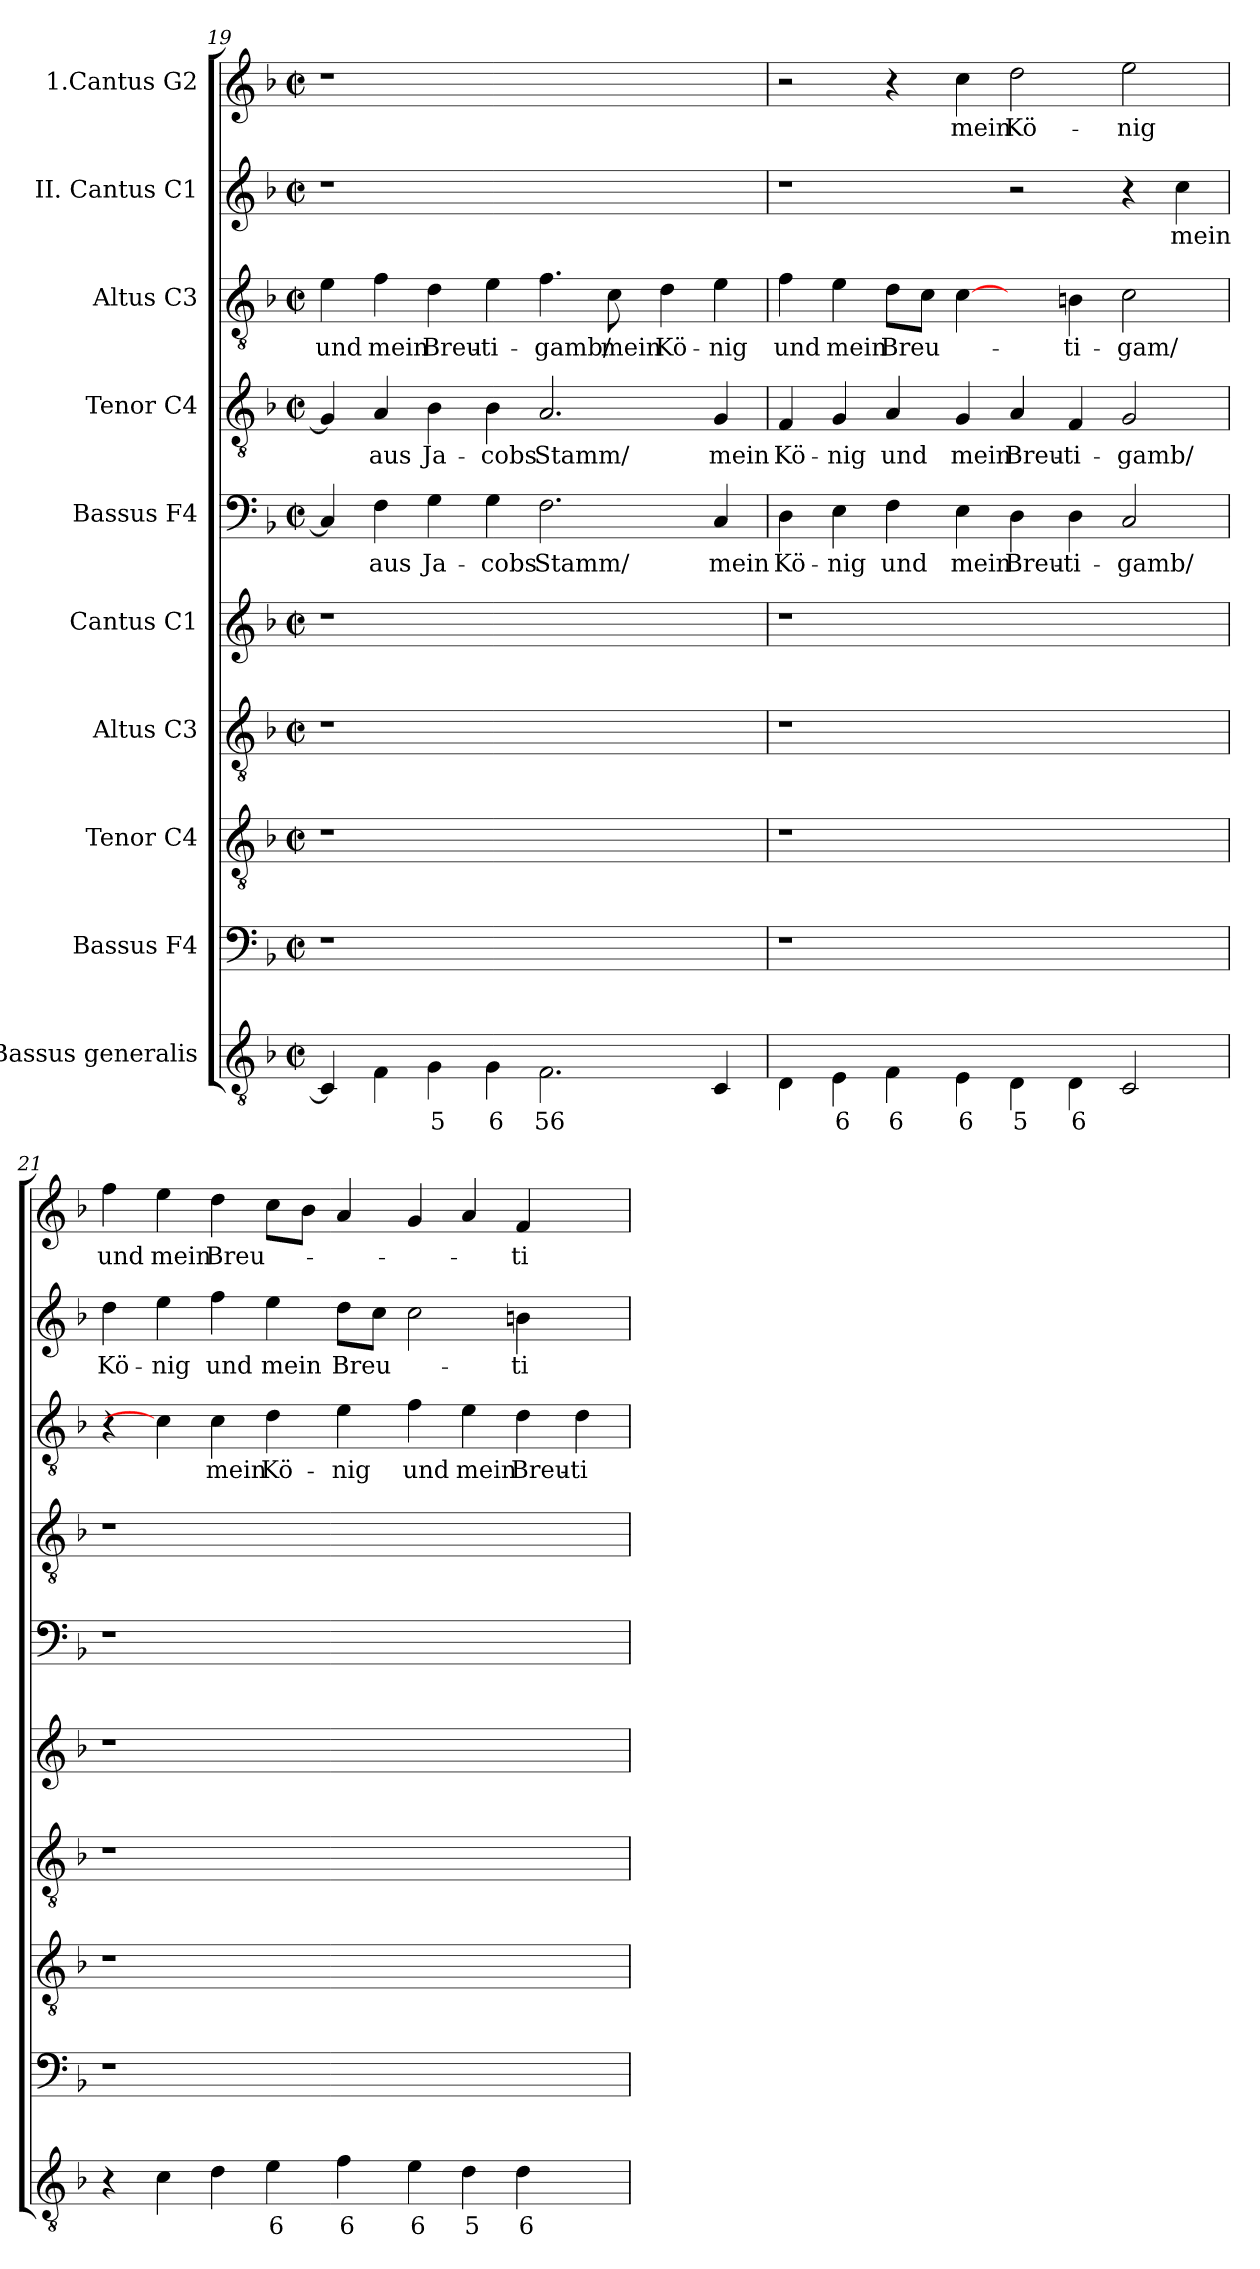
**kern	**text	**kern	**kern	**kern	**kern	**kern	**text	**kern	**text	**kern	**text	**kern	**text	**kern	**text
*part10	*part10	*part9	*part8	*part7	*part6	*part5	*part5	*part4	*part4	*part3	*part3	*part2	*part2	*part1	*part1
*staff10	*staff10	*staff9	*staff8	*staff7	*staff6	*staff5	*staff5	*staff4	*staff4	*staff3	*staff3	*staff2	*staff2	*staff1	*staff1
*I"Bassus  generalis	*	*I"Bassus F4	*I"Tenor C4	*I"Altus  C3	*I"Cantus C1	*I"Bassus F4	*	*I"Tenor C4	*	*I"Altus C3	*	*I"II. Cantus C1	*	*I"1.Cantus G2	*
!!LO:PB:g=z
*clefGv2	*	*clefF4	*clefGv2	*clefGv2	*clefG2	*clefF4	*	*clefGv2	*	*clefGv2	*	*clefG2	*	*clefG2	*
*k[b-]	*	*k[b-]	*k[b-]	*k[b-]	*k[b-]	*k[b-]	*	*k[b-]	*	*k[b-]	*	*k[b-]	*	*k[b-]	*
*F:	*	*F:	*F:	*F:	*F:	*F:	*	*F:	*	*F:	*	*F:	*	*F:	*
*M2/2	*	*M2/2	*M2/2	*M2/2	*M2/2	*M2/2	*	*M2/2	*	*M2/2	*	*M2/2	*	*M2/2	*
*met(c|)	*	*met(c|)	*met(c|)	*met(c|)	*met(c|)	*met(c|)	*	*met(c|)	*	*met(c|)	*	*met(c|)	*	*met(c|)	*
=19	=19	=19	=19	=19	=19	=19	=19	=19	=19	=19	=19	=19	=19	=19	=19
!	!	!	!	!	!	!	!	!	!	!	!LO:LY:b	!	!	!	!
4C/]	.	1r	1r	1r	1r	4C/]	.	4G/]	.	4e\	und	1r	.	1r	.
!	!	!	!	!	!	!	!LO:LY:b	!	!LO:LY:b	!	!LO:LY:b	!	!	!	!
4F\	.	.	.	.	.	4F\	aus	4A/	aus	4f\	mein	.	.	.	.
!	!LO:LY:b	!	!	!	!	!	!LO:LY:b	!	!LO:LY:b	!	!LO:LY:b	!	!	!	!
4G\	5	.	.	.	.	4G\	Ja-	4B-\	Ja-	4d\	Breu-	.	.	.	.
!	!LO:LY:b	!	!	!	!	!	!LO:LY:b	!	!LO:LY:b	!	!LO:LY:b	!	!	!	!
4G\	6	.	.	.	.	4G\	-cobs	4B-\	-cobs	4e\	-ti-	.	.	.	.
!	!LO:LY:b	!	!	!	!	!	!LO:LY:b	!	!LO:LY:b	!	!LO:LY:b	!	!	!	!
2.F\	56	1ryy	1ryy	1ryy	1ryy	2.F\	Stamm/	2.A/	Stamm/	4.f\	-gamb/	1ryy	.	1ryy	.
!	!	!	!	!	!	!	!	!	!	!	!LO:LY:b	!	!	!	!
.	.	.	.	.	.	.	.	.	.	8c\	mein	.	.	.	.
!	!	!	!	!	!	!	!	!	!	!	!LO:LY:b	!	!	!	!
.	.	.	.	.	.	.	.	.	.	4d\	Kö-	.	.	.	.
!	!	!	!	!	!	!	!LO:LY:b	!	!LO:LY:b	!	!LO:LY:b	!	!	!	!
4C/	.	.	.	.	.	4C/	mein	4G/	mein	4e\	-nig	.	.	.	.
=20	=20	=20	=20	=20	=20	=20	=20	=20	=20	=20	=20	=20	=20	=20	=20
!	!	!	!	!	!	!	!LO:LY:b	!	!LO:LY:b	!	!LO:LY:b	!	!	!	!
4D\	.	1r	1r	1r	1r	4D\	Kö-	4F/	Kö-	4f\	und	1r	.	2r	.
!	!LO:LY:b	!	!	!	!	!	!LO:LY:b	!	!LO:LY:b	!	!LO:LY:b	!	!	!	!
4E\	6	.	.	.	.	4E\	-nig	4G/	-nig	4e\	mein	.	.	.	.
!	!LO:LY:b	!	!	!	!	!	!LO:LY:b	!	!LO:LY:b	!	!LO:LY:b	!	!	!	!
4F\	6	.	.	.	.	4F\	und	4A/	und	8d\L	Breu-	.	.	4r	.
.	.	.	.	.	.	.	.	.	.	8c\J	.	.	.	.	.
!	!LO:LY:b	!	!	!	!	!	!LO:LY:b	!	!LO:LY:b	!	!	!	!	!	!LO:LY:b
4E\	6	.	.	.	.	4E\	mein	4G/	mein	[4c\	.	.	.	4cc\	mein
!	!LO:LY:b	!	!	!	!	!	!LO:LY:b	!	!LO:LY:b	!	!	!	!	!	!LO:LY:b
4D\	5	1ryy	1ryy	1ryy	1ryy	4D\	Breu-	4A/	Breu-	4ryy	.	2r	.	2dd\	Kö-
!	!LO:LY:b	!	!	!	!	!	!LO:LY:b	!	!LO:LY:b	!	!LO:LY:b	!	!	!	!
4D\	6	.	.	.	.	4D\	-ti-	4F/	-ti-	4Bn\	-ti-	.	.	.	.
!	!	!	!	!	!	!	!LO:LY:b	!	!LO:LY:b	!	!LO:LY:b	!	!	!	!LO:LY:b
2C/	.	.	.	.	.	2C/	-gamb/	2G/	-gamb/	2c\	-gam/	4r	.	2ee\	-nig
!	!	!	!	!	!	!	!	!	!	!	!	!	!LO:LY:b	!	!
.	.	.	.	.	.	.	.	.	.	.	.	4cc\	mein	.	.
!!LO:PB:g=z
=21	=21	=21	=21	=21	=21	=21	=21	=21	=21	=21	=21	=21	=21	=21	=21
!	!	!	!	!	!	!	!	!	!	!	!	!	!LO:LY:b	!	!LO:LY:b
4r	.	1r	1r	1r	1r	1r	.	1r	.	4r	.	4dd\	Kö-	4ff\	und
!	!	!	!	!	!	!	!	!	!	!	!	!	!LO:LY:b	!	!LO:LY:b
4c\	.	.	.	.	.	.	.	.	.	4c\]	.	4ee\	-nig	4ee\	mein
!	!	!	!	!	!	!	!	!	!	!	!LO:LY:b	!	!LO:LY:b	!	!LO:LY:b
4d\	.	.	.	.	.	.	.	.	.	4c\	mein	4ff\	und	4dd\	Breu-
!	!LO:LY:b	!	!	!	!	!	!	!	!	!	!LO:LY:b	!	!LO:LY:b	!	!
4e\	6	.	.	.	.	.	.	.	.	4d\	Kö-	4ee\	mein	8cc\L	.
.	.	.	.	.	.	.	.	.	.	.	.	.	.	8b-\J	.
!	!LO:LY:b	!	!	!	!	!	!	!	!	!	!LO:LY:b	!	!LO:LY:b	!	!
4f\	6	1ryy	1ryy	1ryy	1ryy	1ryy	.	1ryy	.	4e\	-nig	8dd\L	Breu-	4a/	.
.	.	.	.	.	.	.	.	.	.	.	.	8cc\J	.	.	.
!	!LO:LY:b	!	!	!	!	!	!	!	!	!	!LO:LY:b	!	!	!	!
4e\	6	.	.	.	.	.	.	.	.	4f\	und	2cc\	.	4g/	.
!	!LO:LY:b	!	!	!	!	!	!	!	!	!	!LO:LY:b	!	!	!	!
4d\	5	.	.	.	.	.	.	.	.	4e\	mein	.	.	4a/	.
!	!LO:LY:b	!	!	!	!	!	!	!	!	!	!LO:LY:b	!	!LO:LY:b	!	!LO:LY:b
4d\	6	.	.	.	.	.	.	.	.	4d\	Breu-	4bn\	-ti-	4f/	-ti-
!	!	!	!	!	!	!	!	!	!	!	!LO:LY:b	!	!	!	!
4ryy	.	4ryy	4ryy	4ryy	4ryy	4ryy	.	4ryy	.	4d\	-ti-	4ryy	.	4ryy	.
=	=	=	=	=	=	=	=	=	=	=	=	=	=	=	=
*-	*-	*-	*-	*-	*-	*-	*-	*-	*-	*-	*-	*-	*-	*-	*-
